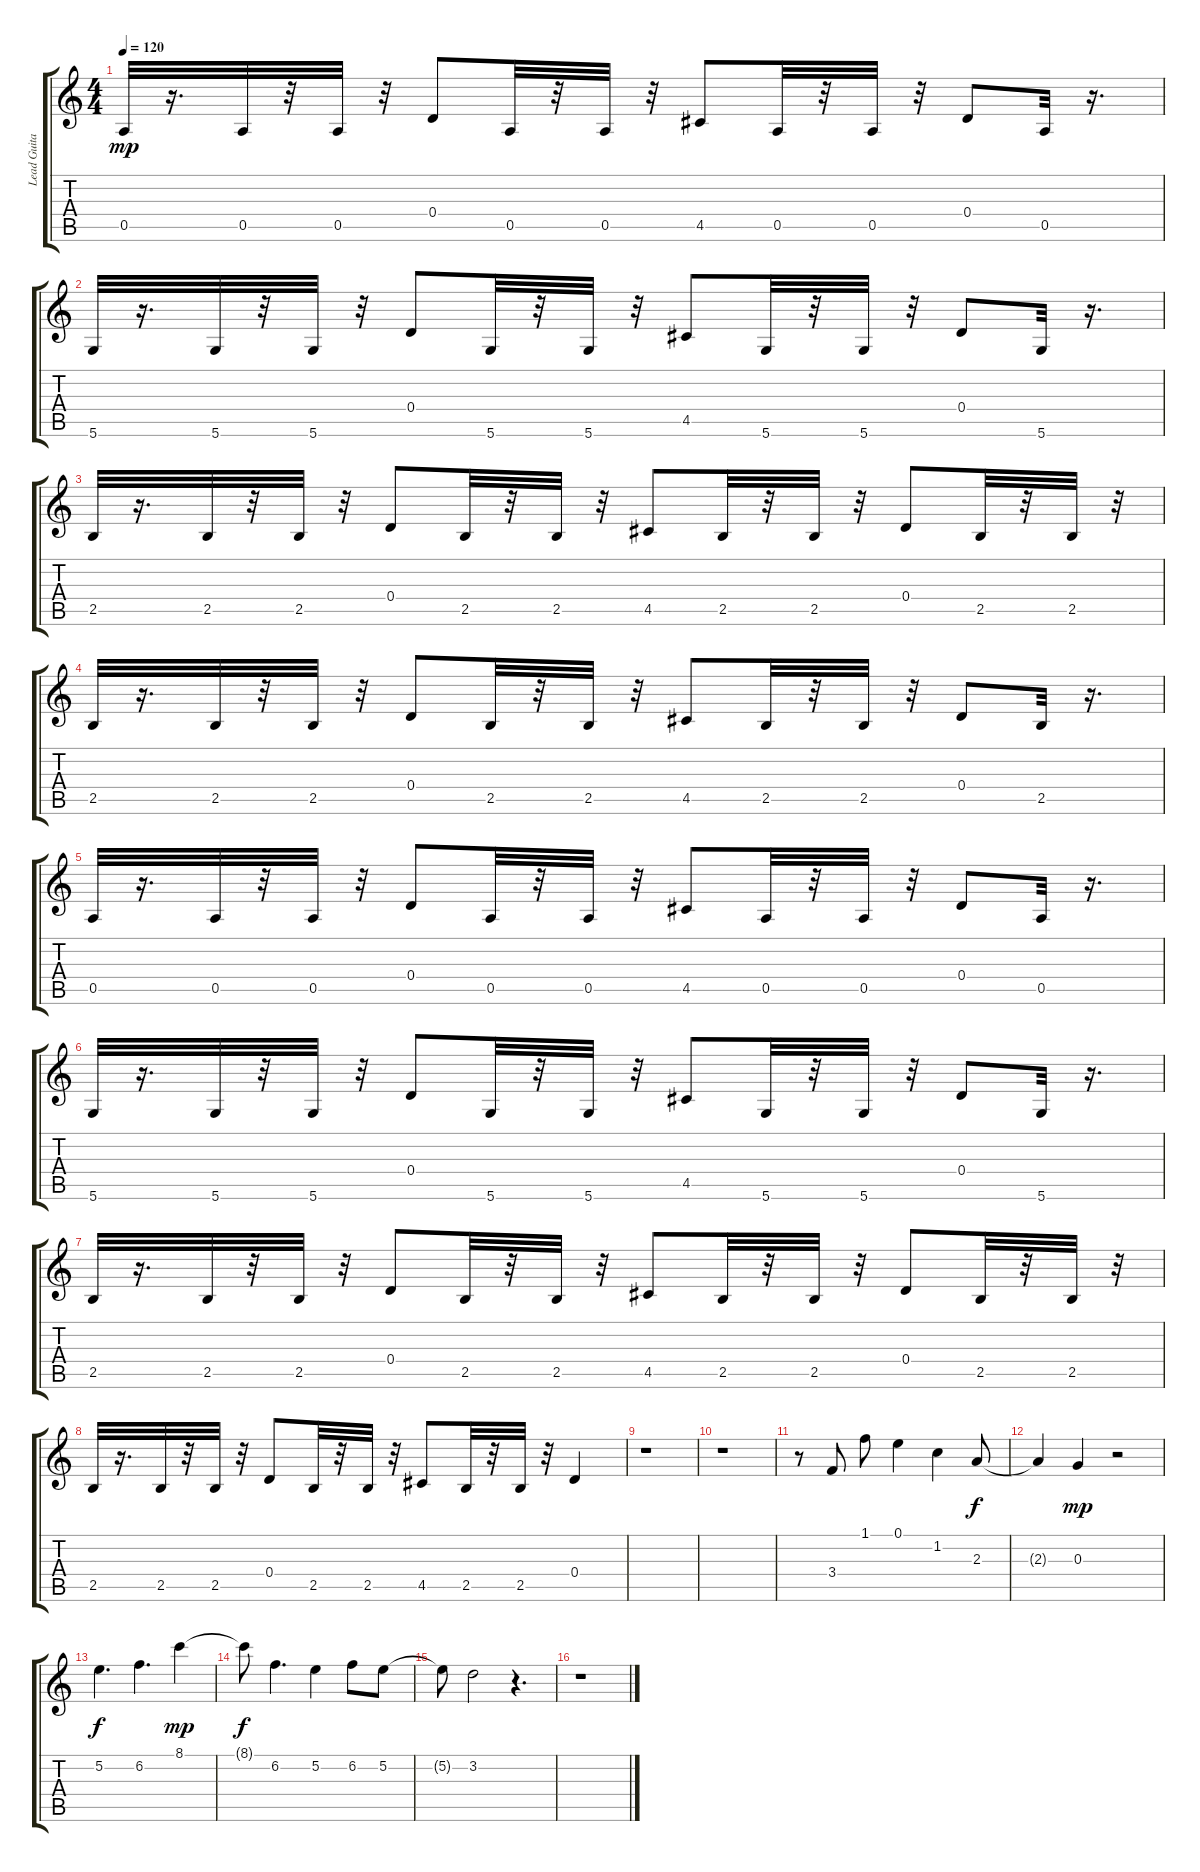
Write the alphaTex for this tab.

\track ("Lead Guitar - Sascha Paeth" "Lead Guita") {instrument overdrivenguitar}
\staff {score tabs}
\tuning (E4 B3 G3 D3 A2 D2) {hide}
\ts (4 4)
\tempo 120
\clef g2
\ks c
0.5.32{dy mp} r.16{d} 0.5.32 r.32 0.5.32 r.32 0.4.8 0.5.32 r.32 0.5.32 r.32 4.5.8 0.5.32 r.32 0.5.32 r.32 0.4.8 0.5.32 r.16{d} |
5.6.32 r.16{d} 5.6.32 r.32 5.6.32 r.32 0.4.8 5.6.32 r.32 5.6.32 r.32 4.5.8 5.6.32 r.32 5.6.32 r.32 0.4.8 5.6.32 r.16{d} |
2.5.32 r.16{d} 2.5.32 r.32 2.5.32 r.32 0.4.8 2.5.32 r.32 2.5.32 r.32 4.5.8 2.5.32 r.32 2.5.32 r.32 0.4.8 2.5.32 r.32 2.5.32 r.32 |
2.5.32 r.16{d} 2.5.32 r.32 2.5.32 r.32 0.4.8 2.5.32 r.32 2.5.32 r.32 4.5.8 2.5.32 r.32 2.5.32 r.32 0.4.8 2.5.32 r.16{d} |
0.5.32 r.16{d} 0.5.32 r.32 0.5.32 r.32 0.4.8 0.5.32 r.32 0.5.32 r.32 4.5.8 0.5.32 r.32 0.5.32 r.32 0.4.8 0.5.32 r.16{d} |
5.6.32 r.16{d} 5.6.32 r.32 5.6.32 r.32 0.4.8 5.6.32 r.32 5.6.32 r.32 4.5.8 5.6.32 r.32 5.6.32 r.32 0.4.8 5.6.32 r.16{d} |
2.5.32 r.16{d} 2.5.32 r.32 2.5.32 r.32 0.4.8 2.5.32 r.32 2.5.32 r.32 4.5.8 2.5.32 r.32 2.5.32 r.32 0.4.8 2.5.32 r.32 2.5.32 r.32 |
2.5.32 r.16{d} 2.5.32 r.32 2.5.32 r.32 0.4.8 2.5.32 r.32 2.5.32 r.32 4.5.8 2.5.32 r.32 2.5.32 r.32 0.4.4 |
r.1 |
r.1 |
r.8 3.4.8 1.1.8 0.1.4 1.2.4 2.3.8{dy f} |
2.3{t}.4 0.3.4{dy mp} r.2 |
5.2.4{d dy f} 6.2.4{d} 8.1.4{dy mp} |
8.1{t}.8{dy f} 6.2.4{d} 5.2.4 6.2.8 5.2.8 |
5.2{t}.8 3.2.2 r.4{d} |
r.1
